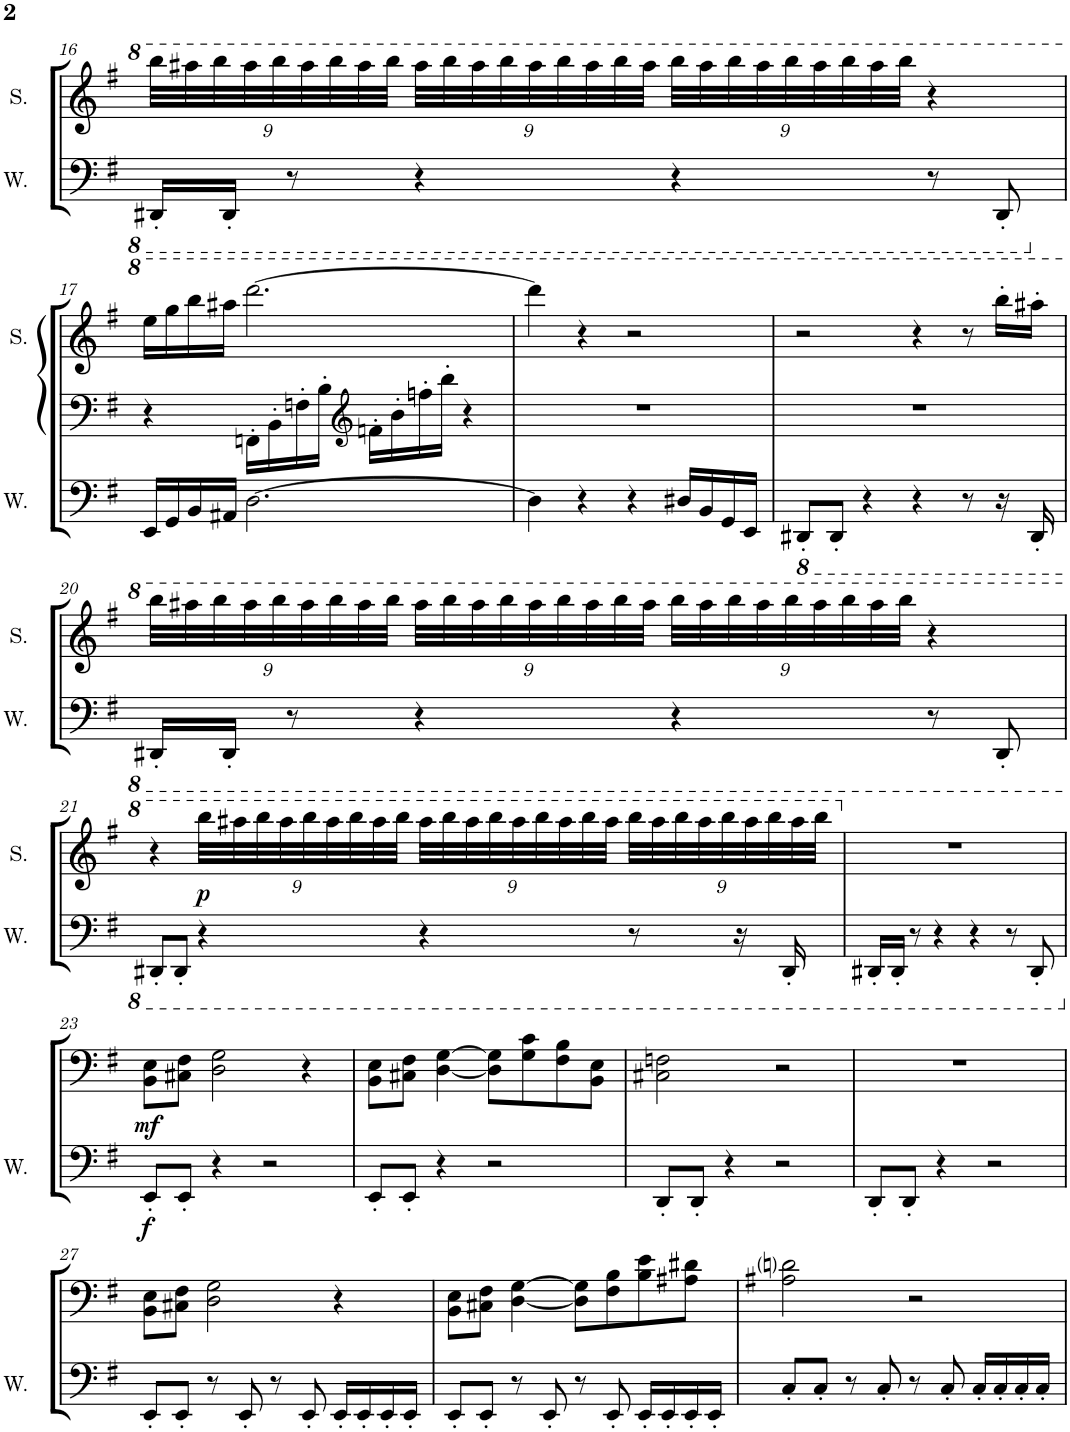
**kern	**dynam	**kern	**dynam	**kern	**dynam
*part3	*part3	*part2	*part2	*part1	*part1
*staff3	*staff3	*staff2	*staff2	*staff1	*staff1
*I"Wave	*	*I"Square Synthesizer	*	*I"Square	*
*I'W.	*	*	*	*I'S.	*
!!LO:PB:g=z
*clefF4	*	*clefF4	*	*clefG2	*
*k[f#]	*	*k[f#]	*	*k[f#]	*
*M4/4	*	*M4/4	*	*M4/4	*
*met(c)	*	*met(c)	*	*met(c)	*
*	*	*	*	*Xbrackettup	*
=16	=16	=16	=16	=16	=16
16DDD#X'/LL	.	1r	.	36bbb\LLL	.
.	.	.	.	36aaa#X\	.
.	.	.	.	36bbb\	.
16DDD#'/JJ	.	.	.	.	.
.	.	.	.	36aaa#\	.
.	.	.	.	36bbb\	.
8r	.	.	.	.	.
.	.	.	.	36aaa#\	.
.	.	.	.	36bbb\	.
.	.	.	.	36aaa#\	.
.	.	.	.	36bbb\JJJ	.
4r	.	.	.	36aaa#\LLL	.
.	.	.	.	36bbb\	.
.	.	.	.	36aaa#\	.
.	.	.	.	36bbb\	.
.	.	.	.	36aaa#\	.
.	.	.	.	36bbb\	.
.	.	.	.	36aaa#\	.
.	.	.	.	36bbb\	.
.	.	.	.	36aaa#\JJJ	.
4r	.	.	.	36bbb\LLL	.
.	.	.	.	36aaa#\	.
.	.	.	.	36bbb\	.
.	.	.	.	36aaa#\	.
.	.	.	.	36bbb\	.
.	.	.	.	36aaa#\	.
.	.	.	.	36bbb\	.
.	.	.	.	36aaa#\	.
.	.	.	.	36bbb\JJJ	.
8r	.	.	.	4r	.
8DDD#'/	.	.	.	.	.
!!LO:LB:g=z
=17	=17	=17	=17	=17	=17
*	*	*clefF4	*	*	*
16EE/LL	.	4r	.	16eee\LL	.
16GG/	.	.	.	16ggg\	.
16BB/	.	.	.	16bbb\	.
16AA#X/JJ	.	.	.	16aaa#X\JJ	.
[2.D\	.	16FFn'\LL	.	[2.dddd\	.
.	.	16BB'\	.	.	.
.	.	16Fn'\	.	.	.
.	.	16B'\JJ	.	.	.
*	*	*clefG2	*	*	*
.	.	16fn'\LL	.	.	.
.	.	16b'\	.	.	.
.	.	16ffn'\	.	.	.
.	.	16bb'\JJ	.	.	.
.	.	4r	.	.	.
=18	=18	=18	=18	=18	=18
4D\]	.	1r	.	4dddd\]	.
4r	.	.	.	4r	.
4r	.	.	.	2r	.
16D#X/LL	.	.	.	.	.
16BB/	.	.	.	.	.
16GG/	.	.	.	.	.
16EE/JJ	.	.	.	.	.
=19	=19	=19	=19	=19	=19
*8ba	*	*	*	*	*
8DDD#X'/L	.	1r	.	2r	.
8DDD#'/J	.	.	.	.	.
4r	.	.	.	.	.
4r	.	.	.	4r	.
8r	.	.	.	8r	.
16r	.	.	.	16bbb'\LL	.
16DDD#'/	.	.	.	16aaa#X'\JJ	.
!!LO:LB:g=z
=20	=20	=20	=20	=20	=20
16DDD#X'/LL	.	1r	.	36bbb\LLL	.
.	.	.	.	36aaa#X\	.
.	.	.	.	36bbb\	.
16DDD#'/JJ	.	.	.	.	.
.	.	.	.	36aaa#\	.
.	.	.	.	36bbb\	.
8r	.	.	.	.	.
.	.	.	.	36aaa#\	.
.	.	.	.	36bbb\	.
.	.	.	.	36aaa#\	.
.	.	.	.	36bbb\JJJ	.
4r	.	.	.	36aaa#\LLL	.
.	.	.	.	36bbb\	.
.	.	.	.	36aaa#\	.
.	.	.	.	36bbb\	.
.	.	.	.	36aaa#\	.
.	.	.	.	36bbb\	.
.	.	.	.	36aaa#\	.
.	.	.	.	36bbb\	.
.	.	.	.	36aaa#\JJJ	.
4r	.	.	.	36bbb\LLL	.
.	.	.	.	36aaa#\	.
.	.	.	.	36bbb\	.
.	.	.	.	36aaa#\	.
.	.	.	.	36bbb\	.
.	.	.	.	36aaa#\	.
.	.	.	.	36bbb\	.
.	.	.	.	36aaa#\	.
.	.	.	.	36bbb\JJJ	.
8r	.	.	.	4r	.
8DDD#'/	.	.	.	.	.
!!LO:LB:g=z
=21	=21	=21	=21	=21	=21
8DDD#X'/L	.	1r	.	4r	.
8DDD#'/J	.	.	.	.	.
!	!	!	!	!	!LO:DY:b
4r	.	.	.	36bbb\LLL	p
.	.	.	.	36aaa#X\	.
.	.	.	.	36bbb\	.
.	.	.	.	36aaa#\	.
.	.	.	.	36bbb\	.
.	.	.	.	36aaa#\	.
.	.	.	.	36bbb\	.
.	.	.	.	36aaa#\	.
.	.	.	.	36bbb\JJJ	.
4r	.	.	.	36aaa#\LLL	.
.	.	.	.	36bbb\	.
.	.	.	.	36aaa#\	.
.	.	.	.	36bbb\	.
.	.	.	.	36aaa#\	.
.	.	.	.	36bbb\	.
.	.	.	.	36aaa#\	.
.	.	.	.	36bbb\	.
.	.	.	.	36aaa#\JJJ	.
8r	.	.	.	36bbb\LLL	.
.	.	.	.	36aaa#\	.
.	.	.	.	36bbb\	.
.	.	.	.	36aaa#\	.
.	.	.	.	36bbb\	.
16r	.	.	.	.	.
.	.	.	.	36aaa#\	.
.	.	.	.	36bbb\	.
16DDD#'/	.	.	.	.	.
.	.	.	.	36aaa#\	.
.	.	.	.	36bbb\JJJ	.
=22	=22	=22	=22	=22	=22
16DDD#X'/LL	.	1r	.	1r	.
16DDD#'/JJ	.	.	.	.	.
8r	.	.	.	.	.
4r	.	.	.	.	.
4r	.	.	.	.	.
8r	.	.	.	.	.
8DDD#'/	.	.	.	.	.
!!LO:LB:g=z
=23	=23	=23	=23	=23	=23
*	*	*clefF4	*	*	*
*X8ba	*	*	*	*	*
!	!LO:DY:b	!	!LO:DY:b	!	!
8EE'/L	f	8BB\ 8E\L	mf	1r	.
8EE'/J	.	8C#X\ 8F#\J	.	.	.
4r	.	2D\ 2G\	.	.	.
2r	.	.	.	.	.
.	.	4r	.	.	.
=24	=24	=24	=24	=24	=24
8EE'/L	.	8BB\ 8E\L	.	1r	.
8EE'/J	.	8C#X\ 8F#\J	.	.	.
4r	.	[4D\ [4G\	.	.	.
2r	.	8D\] 8G\]L	.	.	.
.	.	8G\ 8c\	.	.	.
.	.	8F#\ 8B\	.	.	.
.	.	8BB\ 8E\J	.	.	.
=25	=25	=25	=25	=25	=25
8DD'/L	.	2C#X\ 2Fn\	.	1r	.
8DD'/J	.	.	.	.	.
4r	.	.	.	.	.
2r	.	2r	.	.	.
=26	=26	=26	=26	=26	=26
8DD'/L	.	1r	.	1r	.
8DD'/J	.	.	.	.	.
4r	.	.	.	.	.
2r	.	.	.	.	.
!!LO:LB:g=z
=27	=27	=27	=27	=27	=27
8EE'/L	.	8BB\ 8E\L	.	1r	.
8EE'/J	.	8C#X\ 8F#\J	.	.	.
8r	.	2D\ 2G\	.	.	.
8EE'/	.	.	.	.	.
8r	.	.	.	.	.
8EE'/	.	.	.	.	.
16EE'/LL	.	4r	.	.	.
16EE'/	.	.	.	.	.
16EE'/	.	.	.	.	.
16EE'/JJ	.	.	.	.	.
=28	=28	=28	=28	=28	=28
8EE'/L	.	8BB\ 8E\L	.	1r	.
8EE'/J	.	8C#X\ 8F#\J	.	.	.
8r	.	[4D\ [4G\	.	.	.
8EE'/	.	.	.	.	.
8r	.	8D\] 8G\]L	.	.	.
8EE'/	.	8F#\ 8B\	.	.	.
16EE'/LL	.	8B\ 8e\	.	.	.
16EE'/	.	.	.	.	.
16EE'/	.	8A#X\ 8d#X\J	.	.	.
16EE'/JJ	.	.	.	.	.
=29	=29	=29	=29	=29	=29
8C'/L	.	2A#X\ 2dni\	.	1r	.
8C'/J	.	.	.	.	.
8r	.	.	.	.	.
8C'/	.	.	.	.	.
8r	.	2r	.	.	.
8C'/	.	.	.	.	.
16C'/LL	.	.	.	.	.
16C'/	.	.	.	.	.
16C'/	.	.	.	.	.
16C'/JJ	.	.	.	.	.
=	=	=	=	=	=
*-	*-	*-	*-	*-	*-
